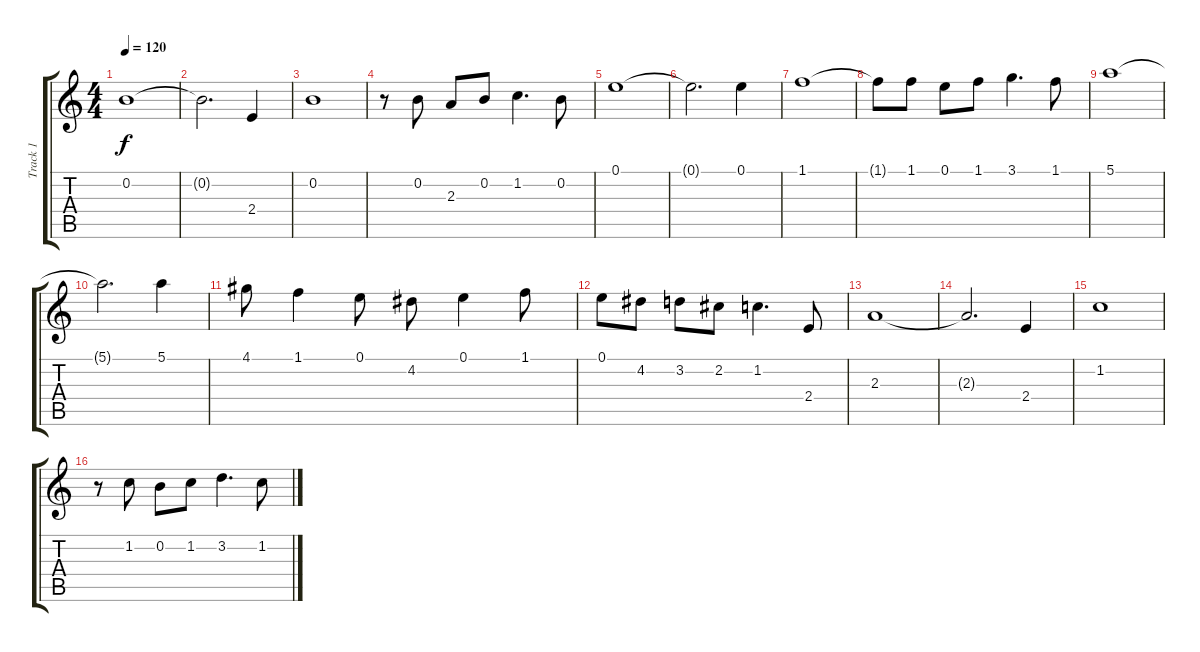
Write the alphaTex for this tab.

\track ("Track 1" "Track 1") {instrument acousticguitarnylon}
\staff {score tabs}
\tuning (E4 B3 G3 D3 A2 E2) {hide}
\ts (4 4)
\tempo 120
\clef g2
\ks c
0.2.1{dy f} |
0.2{t}.2{d} 2.4.4 |
0.2.1 |
r.8 0.2.8 2.3.8 0.2.8 1.2.4{d} 0.2.8 |
0.1.1 |
0.1{t}.2{d} 0.1.4 |
1.1.1 |
1.1{t}.8 1.1.8 0.1.8 1.1.8 3.1.4{d} 1.1.8 |
5.1.1 |
5.1{t}.2{d} 5.1.4 |
4.1.8 1.1.4 0.1.8 4.2.8 0.1.4 1.1.8 |
0.1.8 4.2.8 3.2.8 2.2.8 1.2.4{d} 2.4.8 |
2.3.1 |
2.3{t}.2{d} 2.4.4 |
1.2.1 |
r.8 1.2.8 0.2.8 1.2.8 3.2.4{d} 1.2.8
